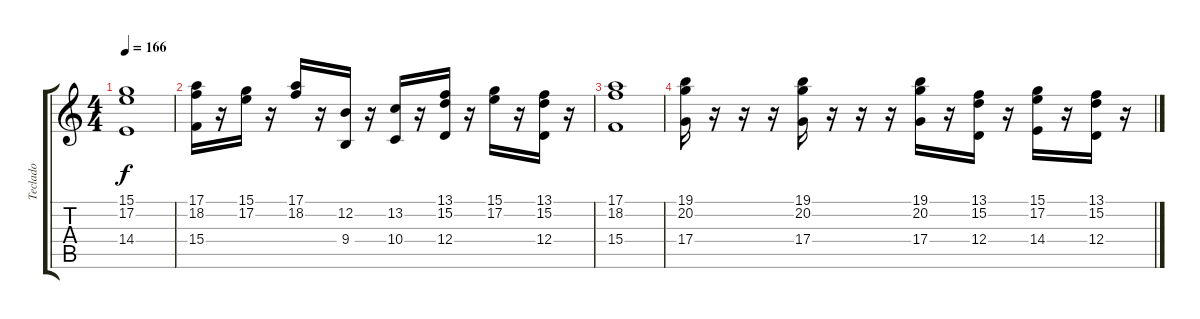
\track ("Teclado" "Teclado") {instrument stringensemble1}
\staff {score tabs}
\tuning (E4 B3 G3 D3 A2 E2) {hide}
\ts (4 4)
\tempo 166
\clef g2
\ks c
(15.1 17.2 14.4).1{dy f} |
(17.1 18.2 15.4).16 r.16 (15.1 17.2).16 r.16 (17.1 18.2).16 r.16 (12.2 9.4).16 r.16 (13.2 10.4).16 r.16 (13.1 15.2 12.4).16 r.16 (15.1 17.2).16 r.16 (13.1 15.2 12.4).16 r.16 |
(17.1 18.2 15.4).1 |
(19.1 20.2 17.4).16 r.16 r.16 r.16 (19.1 20.2 17.4).16 r.16 r.16 r.16 (19.1 20.2 17.4).16 r.16 (13.1 15.2 12.4).16 r.16 (15.1 17.2 14.4).16 r.16 (13.1 15.2 12.4).16 r.16
